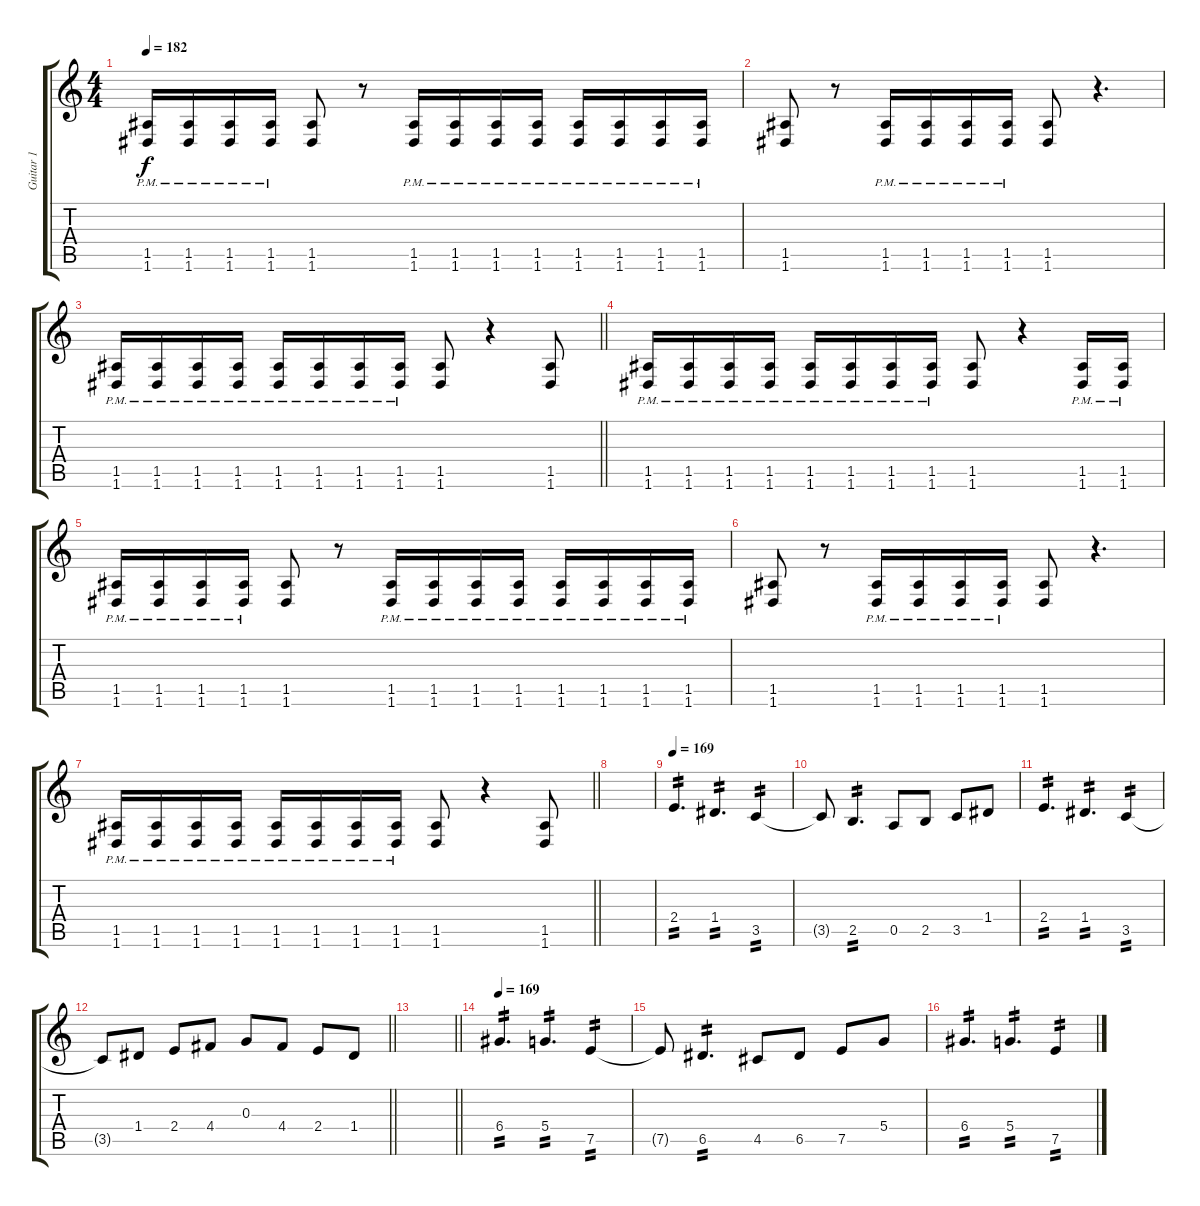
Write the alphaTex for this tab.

\track ("Guitar 1" "Guitar 1") {instrument distortionguitar}
\staff {score tabs}
\tuning (E4 B3 G3 D3 A2 D2) {hide}
\ts (4 4)
\tempo 182
\clef g2
\ks c
(1.5{pm} 1.6{pm}).16{dy f} (1.5{pm} 1.6{pm}).16 (1.5{pm} 1.6{pm}).16 (1.5{pm} 1.6{pm}).16 (1.5 1.6).8 r.8 (1.5{pm} 1.6{pm}).16 (1.5{pm} 1.6{pm}).16 (1.5{pm} 1.6{pm}).16 (1.5{pm} 1.6{pm}).16 (1.5{pm} 1.6{pm}).16 (1.5{pm} 1.6{pm}).16 (1.5{pm} 1.6{pm}).16 (1.5{pm} 1.6{pm}).16 |
(1.5 1.6).8 r.8 (1.5{pm} 1.6{pm}).16 (1.5{pm} 1.6{pm}).16 (1.5{pm} 1.6{pm}).16 (1.5{pm} 1.6{pm}).16 (1.5 1.6).8 r.4{d} |
\barLineRight lightlight
(1.5{pm} 1.6{pm}).16 (1.5{pm} 1.6{pm}).16 (1.5{pm} 1.6{pm}).16 (1.5{pm} 1.6{pm}).16 (1.5{pm} 1.6{pm}).16 (1.5{pm} 1.6{pm}).16 (1.5{pm} 1.6{pm}).16 (1.5{pm} 1.6{pm}).16 (1.5 1.6).8 r.4 (1.5 1.6).8 |
(1.5{pm} 1.6{pm}).16 (1.5{pm} 1.6{pm}).16 (1.5{pm} 1.6{pm}).16 (1.5{pm} 1.6{pm}).16 (1.5{pm} 1.6{pm}).16 (1.5{pm} 1.6{pm}).16 (1.5{pm} 1.6{pm}).16 (1.5{pm} 1.6{pm}).16 (1.5 1.6).8 r.4 (1.5{pm} 1.6{pm}).16 (1.5{pm} 1.6{pm}).16 |
(1.5{pm} 1.6{pm}).16 (1.5{pm} 1.6{pm}).16 (1.5{pm} 1.6{pm}).16 (1.5{pm} 1.6{pm}).16 (1.5 1.6).8 r.8 (1.5{pm} 1.6{pm}).16 (1.5{pm} 1.6{pm}).16 (1.5{pm} 1.6{pm}).16 (1.5{pm} 1.6{pm}).16 (1.5{pm} 1.6{pm}).16 (1.5{pm} 1.6{pm}).16 (1.5{pm} 1.6{pm}).16 (1.5{pm} 1.6{pm}).16 |
(1.5 1.6).8 r.8 (1.5{pm} 1.6{pm}).16 (1.5{pm} 1.6{pm}).16 (1.5{pm} 1.6{pm}).16 (1.5{pm} 1.6{pm}).16 (1.5 1.6).8 r.4{d} |
\barLineRight lightlight
(1.5{pm} 1.6{pm}).16 (1.5{pm} 1.6{pm}).16 (1.5{pm} 1.6{pm}).16 (1.5{pm} 1.6{pm}).16 (1.5{pm} 1.6{pm}).16 (1.5{pm} 1.6{pm}).16 (1.5{pm} 1.6{pm}).16 (1.5{pm} 1.6{pm}).16 (1.5 1.6).8 r.4 (1.5 1.6).8 |
|
\tempo 169
2.4.4{d tp 2} 1.4.4{d tp 2} 3.5.4{tp 2} |
3.5{t}.8 2.5.4{d tp 2} 0.5.8 2.5.8 3.5.8 1.4.8 |
2.4.4{d tp 2} 1.4.4{d tp 2} 3.5.4{tp 2} |
\barLineRight lightlight
3.5{t}.8 1.4.8 2.4.8 4.4.8 0.3.8 4.4.8 2.4.8 1.4.8 |
\barLineRight lightlight
|
\section ("" "")
\tempo 169
6.4.4{d tp 2} 5.4.4{d tp 2} 7.5.4{tp 2} |
7.5{t}.8 6.5.4{d tp 2} 4.5.8 6.5.8 7.5.8 5.4.8 |
6.4.4{d tp 2} 5.4.4{d tp 2} 7.5.4{tp 2}
